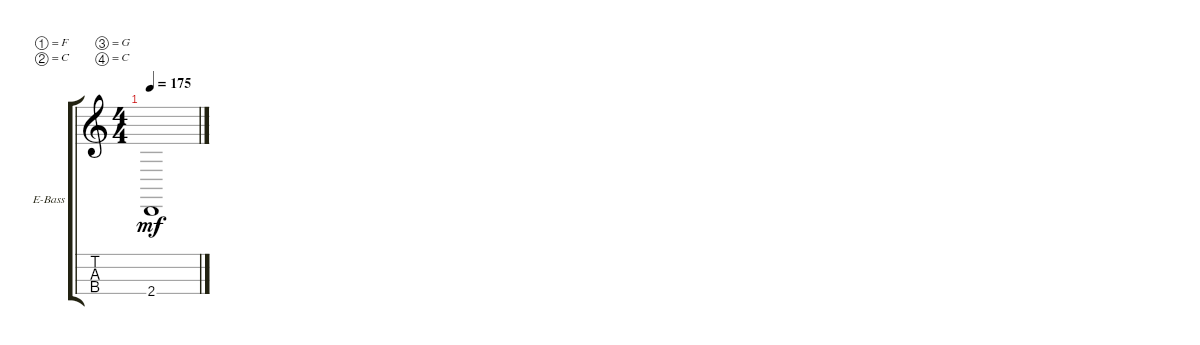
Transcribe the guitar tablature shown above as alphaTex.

\defaultSystemsLayout 4
\bracketExtendMode groupsimilarinstruments
\firstSystemTrackNameOrientation horizontal
\otherSystemsTrackNameOrientation horizontal
\track ("Electric Bass" "E-Bass") {instrument electricbassfinger}
\staff {score tabs}
\tuning (F2 C2 G1 C1)
\ts (4 4)
\tempo 175
\clef g2
\ks c
2.4.1{dy mf}
